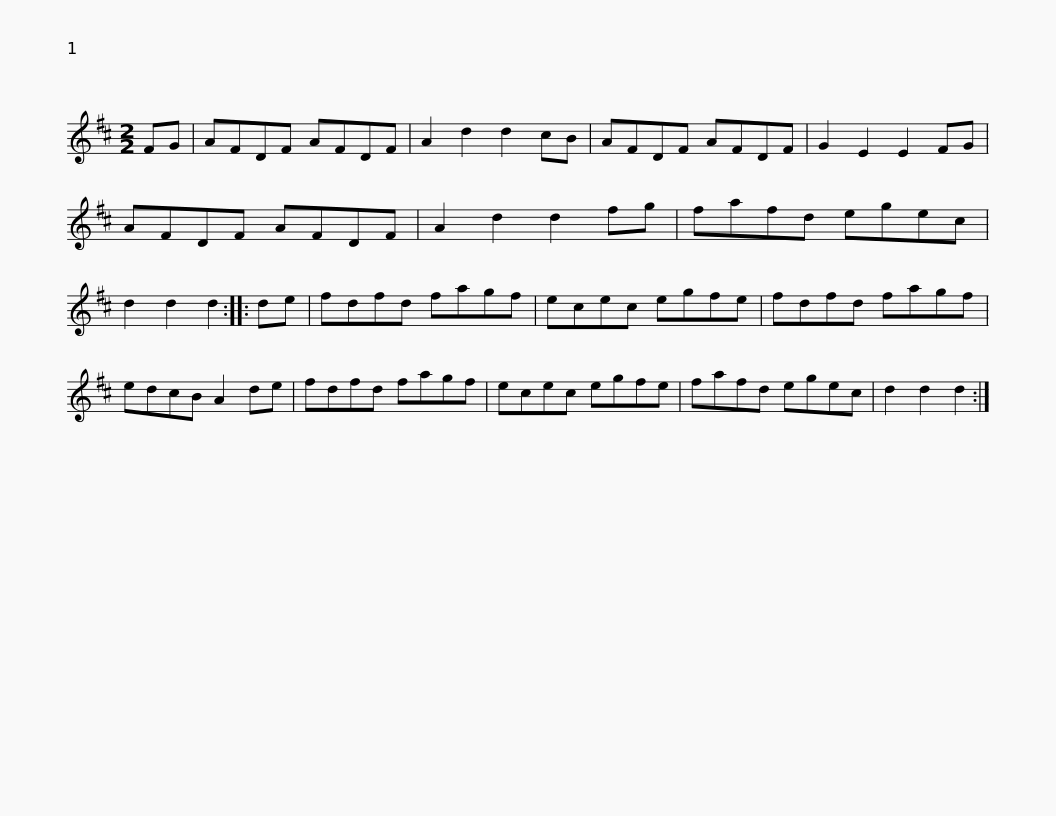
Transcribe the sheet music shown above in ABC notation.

X:1
L:1/8
M:2/2
I:linebreak $
K:D
V:1 treble
V:1
 FG | AFDF AFDF | A2 d2 d2 cB | AFDF AFDF | G2 E2 E2 FG | %5
 AFDF AFDF | A2 d2 d2 fg |$ fafd egec | d2 d2 d2 :: de | %10
 fdfd fagf | ecec egfe | fdfd fagf |$ edcB A2 de | fdfd fagf | %15
 ecec egfe | fafd egec | d2 d2 d2 :| %18
